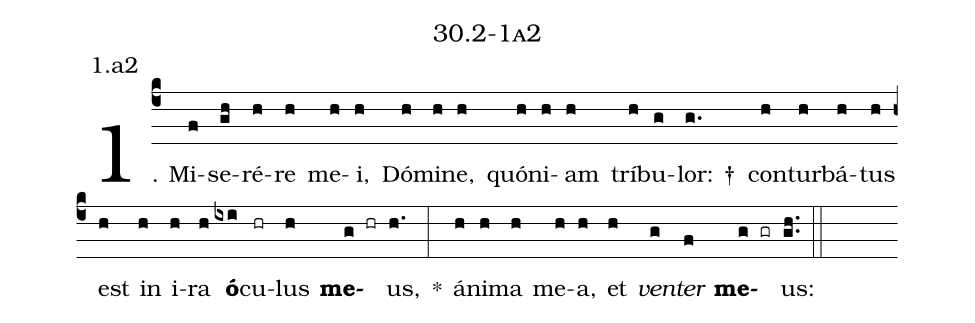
name: 30.2-1a2;
annotation: 1.a2;
%%
(c4)1. Mi(f)se(gh)ré(h)re(h) me(h)i,(h) Dó(h)mi(h)ne,(h) quón(h)i(h)am(h) trí(h)bu(g)lor: †(g.) con(h)tur(h)bá(h)tus(h) est(h) in(h) i(h)ra(h) <b>ó</b>(ixi)cu(hr)lus(h) <b>me</b>(g hr)us,(h.) *(:) á(h)ni(h)ma(h) me(h)a,(h) et(h) <i>ven</i>(g)<i>ter</i>(f) <b>me</b>(g gr)us:(gh..) (::)
